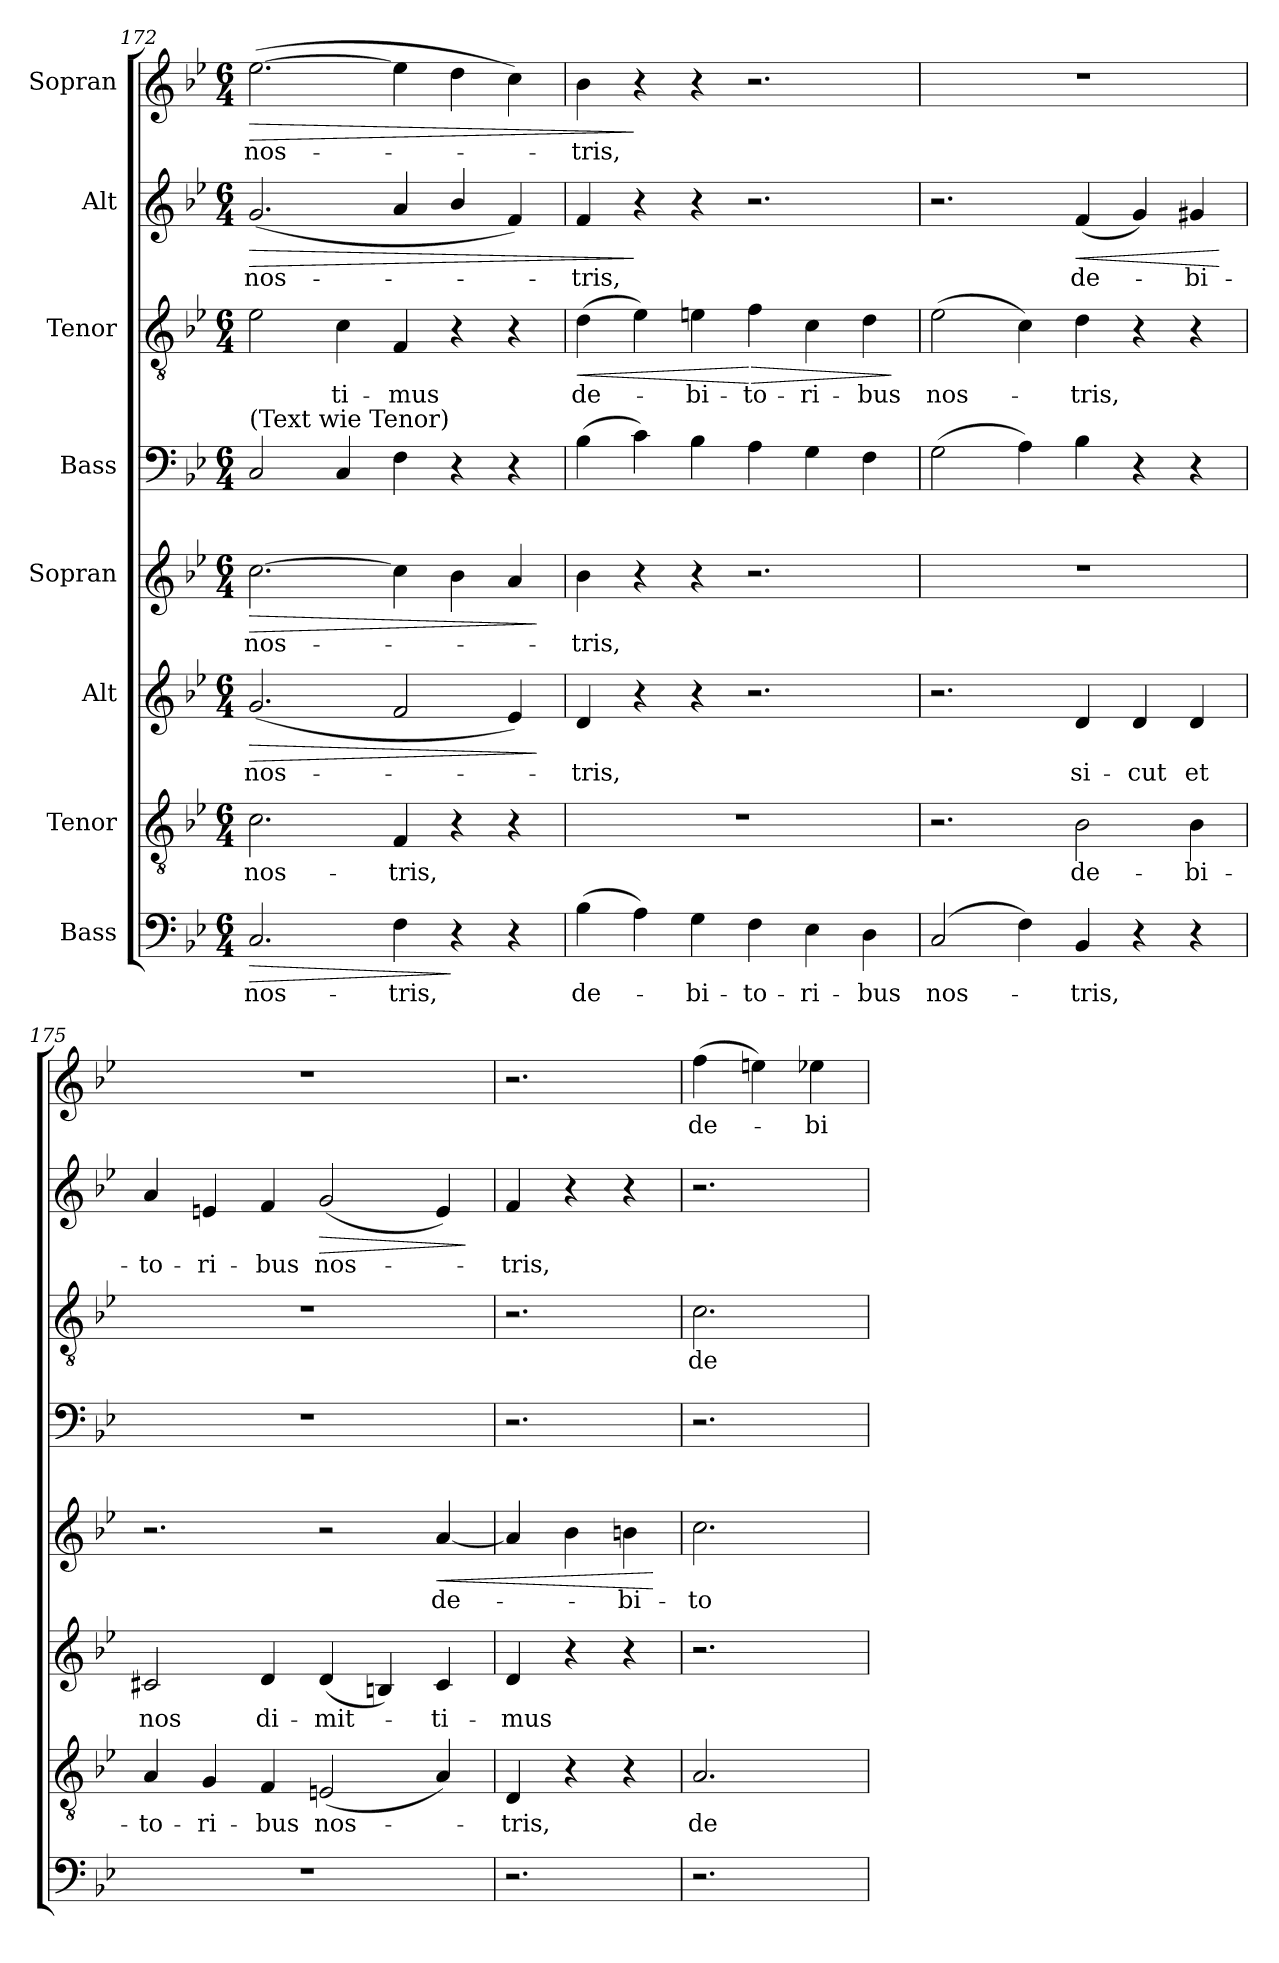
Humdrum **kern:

**kern	**text	**dynam	**kern	**text	**kern	**text	**dynam	**kern	**text	**dynam	**kern	**kern	**text	**dynam	**kern	**text	**dynam	**kern	**text	**dynam
*part8	*part8	*part8	*part7	*part7	*part6	*part6	*part6	*part5	*part5	*part5	*part4	*part3	*part3	*part3	*part2	*part2	*part2	*part1	*part1	*part1
*staff8	*staff8	*staff8	*staff7	*staff7	*staff6	*staff6	*staff6	*staff5	*staff5	*staff5	*staff4	*staff3	*staff3	*staff3	*staff2	*staff2	*staff2	*staff1	*staff1	*staff1
*I"Bass	*	*	*I"Tenor	*	*I"Alt	*	*	*I"Sopran	*	*	*I"Bass	*I"Tenor	*	*	*I"Alt	*	*	*I"Sopran	*	*
!!LO:PB:g=z
*clefF4	*	*	*clefGv2	*	*clefG2	*	*	*clefG2	*	*	*clefF4	*clefGv2	*	*	*clefG2	*	*	*clefG2	*	*
*k[b-e-]	*	*	*k[b-e-]	*	*k[b-e-]	*	*	*k[b-e-]	*	*	*k[b-e-]	*k[b-e-]	*	*	*k[b-e-]	*	*	*k[b-e-]	*	*
*M6/4	*	*	*M6/4	*	*M6/4	*	*	*M6/4	*	*	*M6/4	*M6/4	*	*	*M6/4	*	*	*M6/4	*	*
=172	=172	=172	=172	=172	=172	=172	=172	=172	=172	=172	=172	=172	=172	=172	=172	=172	=172	=172	=172	=172
!	!	!	!	!	!	!	!	!	!	!	!LO:TX:a:t=(Text wie Tenor)	!	!	!	!	!	!	!	!	!
!	!LO:LY:b	!LO:HP:b	!	!LO:LY:b	!	!LO:LY:b	!LO:HP:b	!	!LO:LY:b	!LO:HP:b	!	!	!	!	!	!LO:LY:b	!LO:HP:b	!	!LO:LY:b	!LO:HP:b
2.C/	nos-	>	2.c\	nos-	(2.g/	nos-	>	[2.cc\	nos-	>	2C/	2e-\	.	.	(2.g/	nos-	>	([2.ee-\	nos-	>
!	!	!	!	!	!	!	!	!	!	!	!	!	!LO:LY:b	!	!	!	!	!	!	!
.	.	.	.	.	.	.	.	.	.	.	4C/	4c\	-ti-	.	.	.	.	.	.	.
!	!LO:LY:b	!	!	!LO:LY:b	!	!	!	!	!	!	!	!	!LO:LY:b	!	!	!	!	!	!	!
4F\	-tris,	.	4F/	-tris,	2f/	.	.	4cc\]	.	.	4F\	4F/	-mus	.	4a/	.	.	4ee-\]	.	.
4r	.	]	4r	.	.	.	.	4b-\	.	.	4r	4r	.	.	4b-/	.	.	4dd\	.	.
4r	.	.	4r	.	4e-/)	.	.	4a/	.	.	4r	4r	.	.	4f/)	.	.	4cc\)	.	.
.	.	.	.	.	.	.	]	.	.	]	.	.	.	.	.	.	.	.	.	.
=173	=173	=173	=173	=173	=173	=173	=173	=173	=173	=173	=173	=173	=173	=173	=173	=173	=173	=173	=173	=173
!	!LO:LY:b	!	!	!	!	!LO:LY:b	!	!	!LO:LY:b	!	!	!	!LO:LY:b	!LO:HP:b	!	!LO:LY:b	!	!	!LO:LY:b	!
(4B-\	de-	.	1.r	.	4d/	-tris,	.	4b-\	-tris,	.	(4B-\	(4d\	de-	<	4f/	-tris,	.	4b-\	-tris,	.
4A\)	.	.	.	.	4r	.	.	4r	.	.	4c\)	4e-\)	.	.	4r	.	]	4r	.	]
!	!LO:LY:b	!	!	!	!	!	!	!	!	!	!	!	!LO:LY:b	!	!	!	!	!	!	!
4G\	-bi-	.	.	.	4r	.	.	4r	.	.	4B-\	4en\	-bi-	.	4r	.	.	4r	.	.
!	!LO:LY:b	!	!	!	!	!	!	!	!	!	!	!	!LO:LY:b	!LO:HP:n=1:b	!	!	!	!	!	!
4F\	-to-	.	.	.	2.r	.	.	2.r	.	.	4A\	4f\	-to-	[ >	2.r	.	.	2.r	.	.
!	!LO:LY:b	!	!	!	!	!	!	!	!	!	!	!	!LO:LY:b	!	!	!	!	!	!	!
4E-\	-ri-	.	.	.	.	.	.	.	.	.	4G\	4c\	-ri-	.	.	.	.	.	.	.
!	!LO:LY:b	!	!	!	!	!	!	!	!	!	!	!	!LO:LY:b	!	!	!	!	!	!	!
4D\	-bus	.	.	.	.	.	.	.	.	.	4F\	4d\	-bus	.	.	.	.	.	.	.
.	.	.	.	.	.	.	.	.	.	.	.	.	.	]	.	.	.	.	.	.
=174	=174	=174	=174	=174	=174	=174	=174	=174	=174	=174	=174	=174	=174	=174	=174	=174	=174	=174	=174	=174
!	!LO:LY:b	!	!	!	!	!	!	!	!	!	!	!	!LO:LY:b	!	!	!	!	!	!	!
(2C/	nos-	.	2.r	.	2.r	.	.	1.r	.	.	(2G\	(2e-\	nos-	.	2.r	.	.	1.r	.	.
4F\)	.	.	.	.	.	.	.	.	.	.	4A\)	4c\)	.	.	.	.	.	.	.	.
!	!LO:LY:b	!	!	!LO:LY:b	!	!LO:LY:b	!	!	!	!	!	!	!LO:LY:b	!	!	!LO:LY:b	!LO:HP:b	!	!	!
4BB-/	-tris,	.	2B-\	de-	4d/	si-	.	.	.	.	4B-\	4d\	-tris,	.	(4f/	de-	<	.	.	.
!	!	!	!	!	!	!LO:LY:b	!	!	!	!	!	!	!	!	!	!	!	!	!	!
4r	.	.	.	.	4d/	-cut	.	.	.	.	4r	4r	.	.	4g/)	.	.	.	.	.
!	!	!	!	!LO:LY:b	!	!LO:LY:b	!	!	!	!	!	!	!	!	!	!LO:LY:b	!	!	!	!
4r	.	.	4B-\	-bi-	4d/	et	.	.	.	.	4r	4r	.	.	4g#X/	-bi-	.	.	.	.
.	.	.	.	.	.	.	.	.	.	.	.	.	.	.	.	.	[	.	.	.
=175	=175	=175	=175	=175	=175	=175	=175	=175	=175	=175	=175	=175	=175	=175	=175	=175	=175	=175	=175	=175
!	!	!	!	!LO:LY:b	!	!LO:LY:b	!	!	!	!	!	!	!	!	!	!LO:LY:b	!	!	!	!
1.r	.	.	4A/	-to-	2c#X/	nos	.	2.r	.	.	1.r	1.r	.	.	4a/	-to-	.	1.r	.	.
!	!	!	!	!LO:LY:b	!	!	!	!	!	!	!	!	!	!	!	!LO:LY:b	!	!	!	!
.	.	.	4G/	-ri-	.	.	.	.	.	.	.	.	.	.	4en/	-ri-	.	.	.	.
!	!	!	!	!LO:LY:b	!	!LO:LY:b	!	!	!	!	!	!	!	!	!	!LO:LY:b	!	!	!	!
.	.	.	4F/	-bus	4d/	di-	.	.	.	.	.	.	.	.	4f/	-bus	.	.	.	.
!	!	!	!	!LO:LY:b	!	!LO:LY:b	!	!	!	!	!	!	!	!	!	!LO:LY:b	!LO:HP:b	!	!	!
.	.	.	(2En/	nos-	(>4d/	-mit-	.	2r	.	.	.	.	.	.	(2g/	nos-	>	.	.	.
.	.	.	.	.	4Bn/)	.	.	.	.	.	.	.	.	.	.	.	.	.	.	.
!	!	!	!	!	!	!LO:LY:b	!	!	!LO:LY:b	!LO:HP:b	!	!	!	!	!	!	!	!	!	!
.	.	.	4A/)	.	4c#/	-ti-	.	[4a/	de-	<	.	.	.	.	4e/)	.	.	.	.	.
.	.	.	.	.	.	.	.	.	.	.	.	.	.	.	.	.	]	.	.	.
=176	=176	=176	=176	=176	=176	=176	=176	=176	=176	=176	=176	=176	=176	=176	=176	=176	=176	=176	=176	=176
!	!	!	!	!LO:LY:b	!	!LO:LY:b	!	!	!	!	!	!	!	!	!	!LO:LY:b	!	!	!	!
2.r	.	.	4D/	-tris,	4d/	-mus	.	4a/]	.	.	2.r	2.r	.	.	4f/	-tris,	.	2.r	.	.
.	.	.	4r	.	4r	.	.	4b-\	.	.	.	.	.	.	4r	.	.	.	.	.
!	!	!	!	!	!	!	!	!	!LO:LY:b	!	!	!	!	!	!	!	!	!	!	!
.	.	.	4r	.	4r	.	.	4bn\	-bi-	.	.	.	.	.	4r	.	.	.	.	.
.	.	.	.	.	.	.	.	.	.	[	.	.	.	.	.	.	.	.	.	.
!!LO:LB:g=z
=176X4	=176X4	=176X4	=176X4	=176X4	=176X4	=176X4	=176X4	=176X4	=176X4	=176X4	=176X4	=176X4	=176X4	=176X4	=176X4	=176X4	=176X4	=176X4	=176X4	=176X4
!	!	!	!	!LO:LY:b	!	!	!	!	!LO:LY:b	!	!	!	!LO:LY:b	!	!	!	!	!	!LO:LY:b	!
2.r	.	.	2.A/	de-	2.r	.	.	2.cc\	-to-	.	2.r	2.c\	de-	.	2.r	.	.	(4ff\	de-	.
.	.	.	.	.	.	.	.	.	.	.	.	.	.	.	.	.	.	4een\)	.	.
!	!	!	!	!	!	!	!	!	!	!	!	!	!	!	!	!	!	!	!LO:LY:b	!
.	.	.	.	.	.	.	.	.	.	.	.	.	.	.	.	.	.	4ee-X\	-bi-	.
=	=	=	=	=	=	=	=	=	=	=	=	=	=	=	=	=	=	=	=	=
*-	*-	*-	*-	*-	*-	*-	*-	*-	*-	*-	*-	*-	*-	*-	*-	*-	*-	*-	*-	*-
